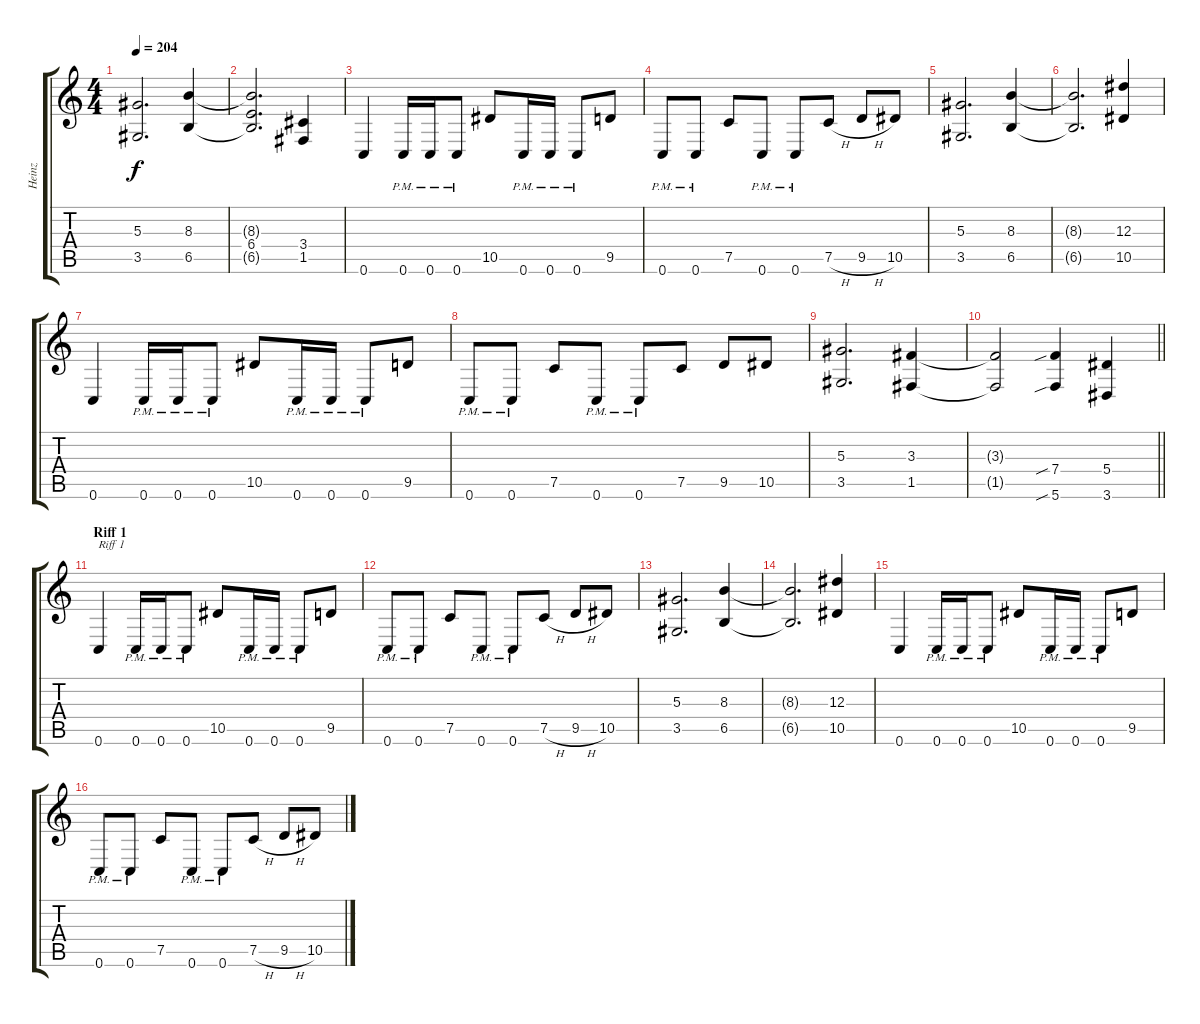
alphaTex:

\track ("Heinz" "Heinz") {instrument distortionguitar}
\staff {score tabs}
\tuning (C4 G3 Eb3 Bb2 F2 C2) {hide}
\ts (4 4)
\tempo 204
\clef g2
\ks c
(5.3 3.5).2{d dy f} (8.3 6.5).4 |
(8.3{t} 6.4 6.5{t}).2{d} (3.4 1.5).4 |
0.6.4 0.6{pm}.16 0.6{pm}.16 0.6{pm}.8 10.5.8 0.6{pm}.16 0.6{pm}.16 0.6{pm}.8 9.5.8 |
0.6{pm}.8 0.6{pm}.8 7.5.8 0.6{pm}.8 0.6{pm}.8 7.5{h}.8 9.5{h}.8 10.5.8 |
(5.3 3.5).2{d} (8.3 6.5).4 |
(8.3{t} 6.5{t}).2{d} (12.3 10.5).4 |
0.6.4 0.6{pm}.16 0.6{pm}.16 0.6{pm}.8 10.5.8 0.6{pm}.16 0.6{pm}.16 0.6{pm}.8 9.5.8 |
0.6{pm}.8 0.6{pm}.8 7.5.8 0.6{pm}.8 0.6{pm}.8 7.5.8 9.5.8 10.5.8 |
(5.3 3.5).2{d} (3.3 1.5).4 |
\barLineRight lightlight
(3.3{t} 1.5{t}).2 (7.4{sib} 5.6{sib}).4 (5.4 3.6).4 |
\section ("" "Riff 1")
0.6.4{txt "Riff 1"} 0.6{pm}.16 0.6{pm}.16 0.6{pm}.8 10.5.8 0.6{pm}.16 0.6{pm}.16 0.6{pm}.8 9.5.8 |
0.6{pm}.8 0.6{pm}.8 7.5.8 0.6{pm}.8 0.6{pm}.8 7.5{h}.8 9.5{h}.8 10.5.8 |
(5.3 3.5).2{d} (8.3 6.5).4 |
(8.3{t} 6.5{t}).2{d} (12.3 10.5).4 |
0.6.4 0.6{pm}.16 0.6{pm}.16 0.6{pm}.8 10.5.8 0.6{pm}.16 0.6{pm}.16 0.6{pm}.8 9.5.8 |
0.6{pm}.8 0.6{pm}.8 7.5.8 0.6{pm}.8 0.6{pm}.8 7.5{h}.8 9.5{h}.8 10.5.8
